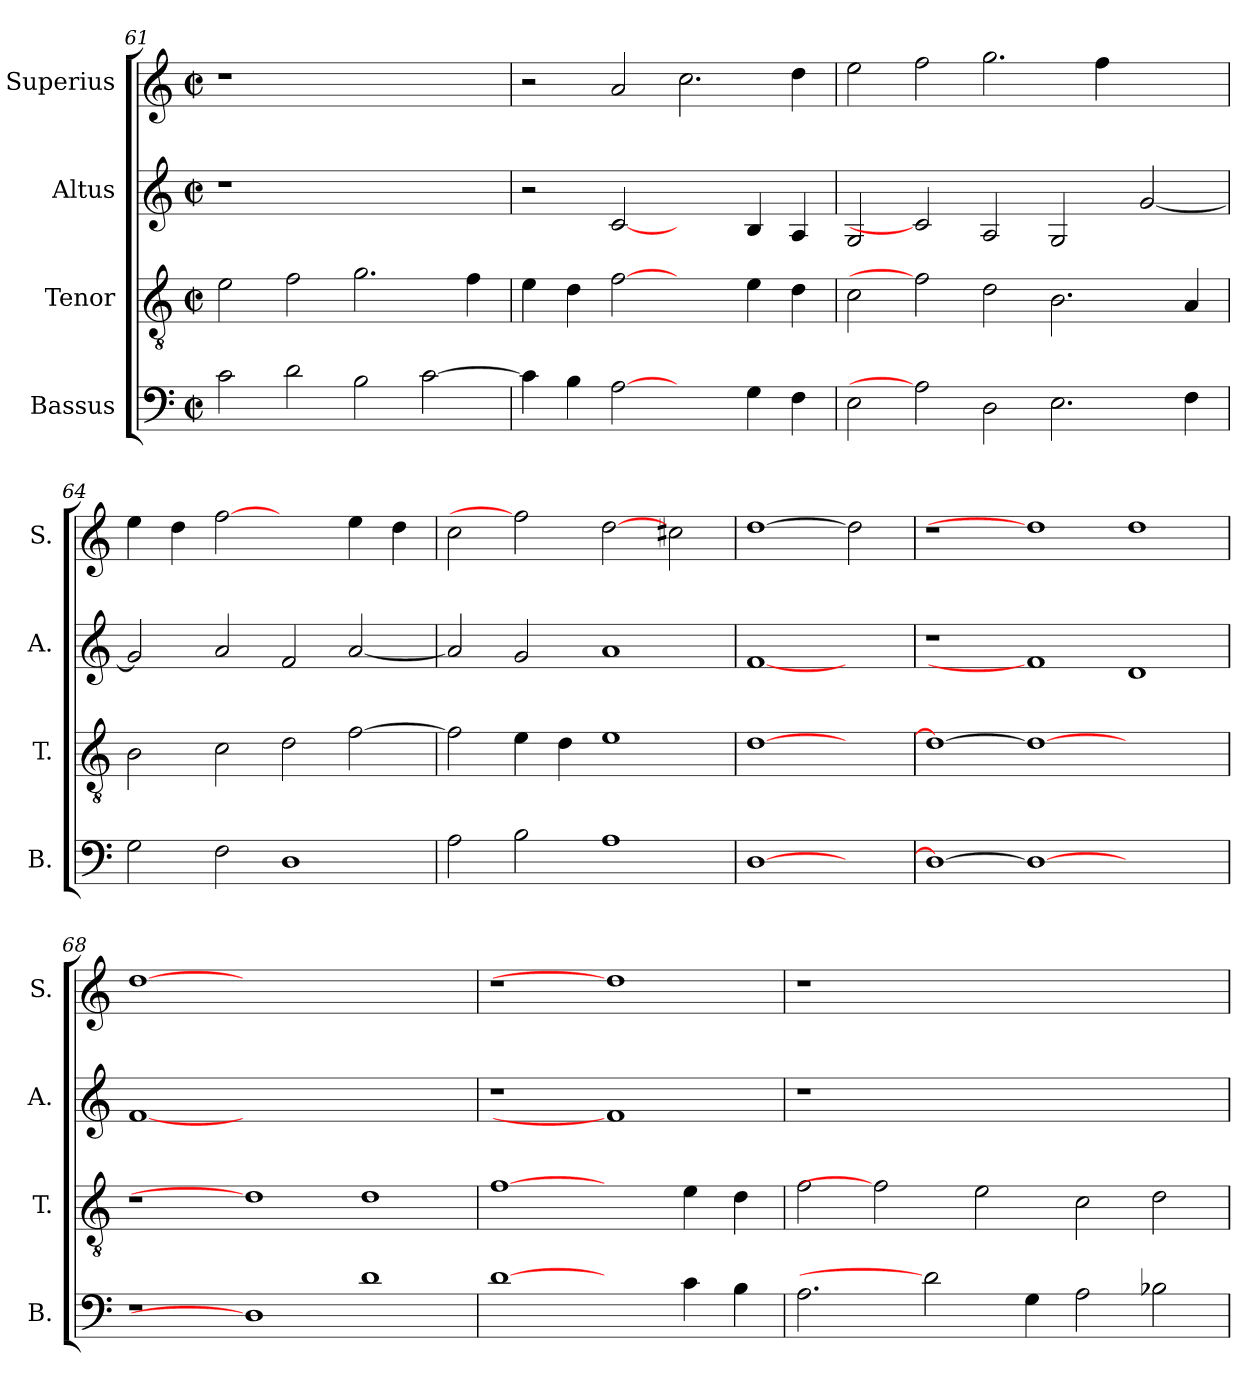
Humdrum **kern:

**kern	**kern	**kern	**kern
*part4	*part3	*part2	*part1
*staff4	*staff3	*staff2	*staff1
*I"Bassus	*I"Tenor	*I"Altus	*I"Superius
*I'B.	*I'T.	*I'A.	*I'S.
!!LO:PB:g=z
*clefF4	*clefGv2	*clefG2	*clefG2
*	*ITrd7c12	*	*
*k[]	*k[]	*k[]	*k[]
*C:	*C:	*C:	*C:
*M2/2	*M2/2	*M2/2	*M2/2
*met(c|)	*met(c|)	*met(c|)	*met(c|)
=61	=61	=61	=61
!	!	!LO:N:vis=1	!LO:N:vis=1
2ci\	2Ei\	1r	1r
2di\	2Fi\	.	.
2Bi\	2.Gi\	1ryy	1ryy
[>2ci\	.	.	.
.	4Fi\	.	.
=62	=62	=62	=62
4ci\]	4Ei\	2r	2r
4Bi\	4Di\	.	.
[2Ai	[2Fi	[2ci	2ai/
2ryy	2ryy	2ryy	2.cci\
4Gi\	4Ei\	4Bi/	.
4Fi\	4Di\	4Ai/	4ddi\
=63	=63	=63	=63
2Ei\	2Ci\	2Gi/	2eei\
2Ai]	2Fi]	2ci]	2ffi\
2Di\	2Di\	2Ai/	2.ggi\
2.Ei\	2.BBi\	2Gi/	.
.	.	.	4ffi\
.	.	[<2gi/	2ryy
4Fi\	4AAi/	.	.
=64	=64	=64	=64
2Gi\	2BBi\	2gi/]	4eei\
.	.	.	4ddi\
2Fi\	2Ci\	2ai/	[2ffi
1Di	2Di\	2fi/	2ryy
.	[>2Fi\	[<2ai/	4eei\
.	.	.	4ddi\
=65	=65	=65	=65
2Ai\	2Fi\]	2ai/]	2cci\
2Bi\	4Ei\	2gi/	2ffi]
.	4Di\	.	.
1Ai	1Ei	1ai	[2ddi
.	.	.	2cc#Xi\
!!LO:LB:g=z
=66	=66	=66	=66
[>1Di	[>1Di	[1fi	[1ddi
2ryy	2ryy	2ryy	2ddi]
=67	=67	=67	=67
1Di_>	1Di_>	1r	1r
1Di_	1Di_	1fi]	1ddi]
1ryy	1ryy	1di	1ddi
=68	=68	=68	=68
1r	1r	[1fi	[1ddi
1Di]	1Di]	0ryy	0ryy
1di	1Di	.	.
=69	=69	=69	=69
!	!	!LO:N:vis=1	!LO:N:vis=1
[1di	[1Fi	1r	1r
2ryy	2ryy	1fi]	1ddi]
4ci\	4Ei\	.	.
4Bi\	4Di\	.	.
=70	=70	=70	=70
!	!	!LO:N:vis=1	!LO:N:vis=1
2.Ai\	2Fi\	1r	1r
.	2Fi]	.	.
2di]	.	.	.
.	2Ei\	1.ryy	1.ryy
4Gi\	.	.	.
2Ai\	2Ci\	.	.
2B-Xi\	2Di\	.	.
=	=	=	=
*-	*-	*-	*-
